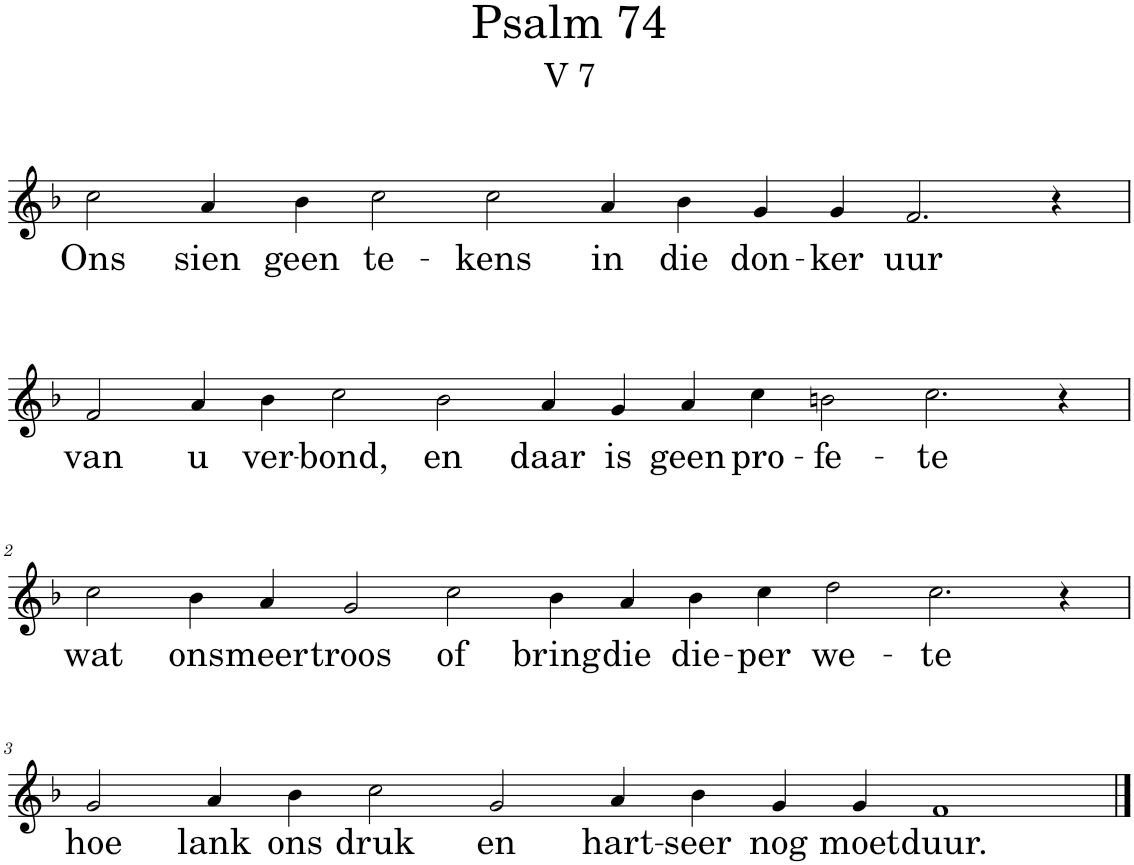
**kern	**text
*part1	*part1
*staff1	*staff1
*I"Pipe Organ	*
*I'Org.	*
*clefG2	*
*k[b-]	*
*M18/4	*
=	=
!	!LO:LY:b
2cc\	Ons
!	!LO:LY:b
4a/	sien
!	!LO:LY:b
4b-\	geen
!	!LO:LY:b
2cc\	te-
!	!LO:LY:b
2cc\	-kens
!	!LO:LY:b
4a/	in
!	!LO:LY:b
4b-\	die
!	!LO:LY:b
4g/	don-
!	!LO:LY:b
4g/	-ker
!	!LO:LY:b
2.f/	uur
4r	.
!!LO:LB:g=z
=1	=1
!	!LO:LY:b
2f/	van
!	!LO:LY:b
4a/	u
!	!LO:LY:b
4b-\	ver-
!	!LO:LY:b
2cc\	-bond,
!	!LO:LY:b
2b-\	en
!	!LO:LY:b
4a/	daar
!	!LO:LY:b
4g/	is
!	!LO:LY:b
4a/	geen
!	!LO:LY:b
4cc\	pro-
!	!LO:LY:b
2bn\	-fe-
!	!LO:LY:b
2.cc\	-te
4r	.
!!LO:LB:g=z
=2	=2
!	!LO:LY:b
2cc\	wat
!	!LO:LY:b
4b-\	ons
!	!LO:LY:b
4a/	meer
!	!LO:LY:b
2g/	troos
!	!LO:LY:b
2cc\	of
!	!LO:LY:b
4b-\	bring
!	!LO:LY:b
4a/	die
!	!LO:LY:b
4b-\	die-
!	!LO:LY:b
4cc\	-per
!	!LO:LY:b
2dd\	we-
!	!LO:LY:b
2.cc\	-te
4r	.
!!LO:LB:g=z
=3	=3
*M16/4	*
!	!LO:LY:b
2g/	hoe
!	!LO:LY:b
4a/	lank
!	!LO:LY:b
4b-\	ons
!	!LO:LY:b
2cc\	druk
!	!LO:LY:b
2g/	en
!	!LO:LY:b
4a/	hart-
!	!LO:LY:b
4b-\	-seer
!	!LO:LY:b
4g/	nog
!	!LO:LY:b
4g/	moet
!	!LO:LY:b
1f	duur.
==	==
*-	*-
